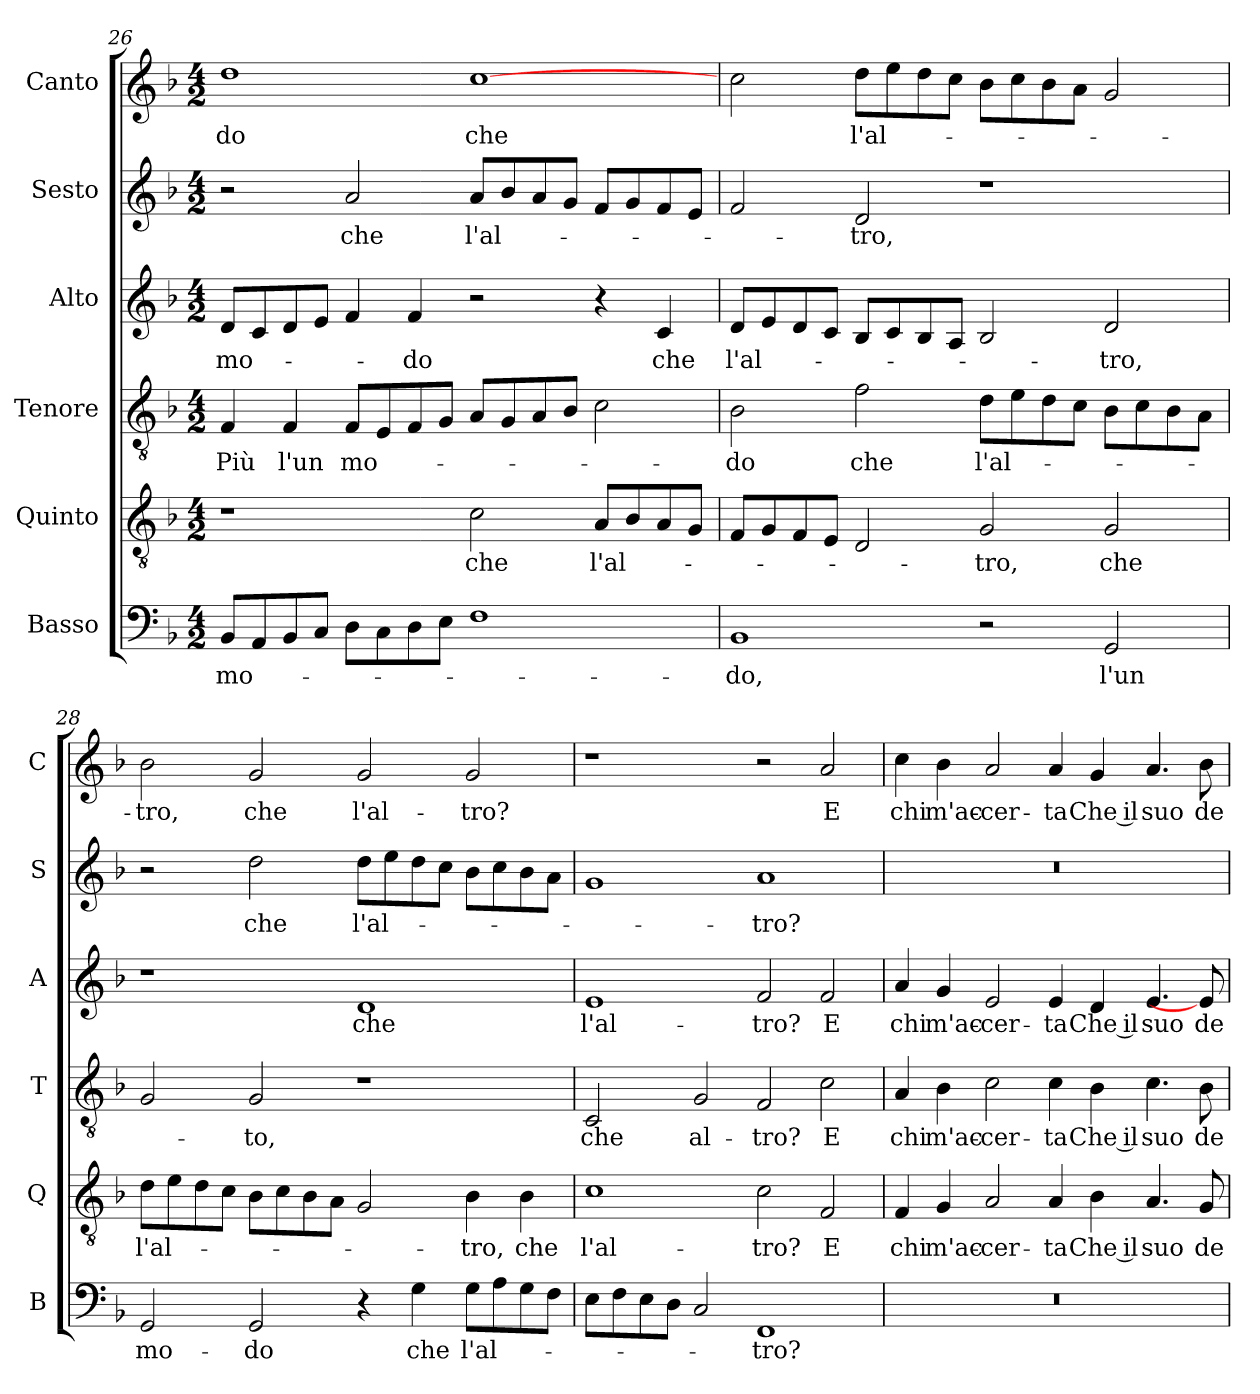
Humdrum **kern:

**kern	**text	**kern	**text	**kern	**text	**kern	**text	**kern	**text	**kern	**text
*part6	*part6	*part5	*part5	*part4	*part4	*part3	*part3	*part2	*part2	*part1	*part1
*staff6	*staff6	*staff5	*staff5	*staff4	*staff4	*staff3	*staff3	*staff2	*staff2	*staff1	*staff1
*I"Basso	*	*I"Quinto	*	*I"Tenore	*	*I"Alto	*	*I"Sesto	*	*I"Canto	*
*I'B	*	*I'Q	*	*I'T	*	*I'A	*	*I'S	*	*I'C	*
*clefF4	*	*clefGv2	*	*clefGv2	*	*clefG2	*	*clefG2	*	*clefG2	*
*k[b-]	*	*k[b-]	*	*k[b-]	*	*k[b-]	*	*k[b-]	*	*k[b-]	*
*d:	*	*d:	*	*d:	*	*d:	*	*d:	*	*d:	*
*M4/2	*	*M4/2	*	*M4/2	*	*M4/2	*	*M4/2	*	*M4/2	*
=26	=26	=26	=26	=26	=26	=26	=26	=26	=26	=26	=26
8BB-L	mo-	1r	.	4F	Più	8dL	mo-	2r	.	1dd	-do
8AA	.	.	.	.	.	8c	.	.	.	.	.
8BB-	.	.	.	4F	l'un	8d	.	.	.	.	.
8CJ	.	.	.	.	.	8eJ	.	.	.	.	.
8DL	.	.	.	8FL	mo-	4f	.	2a	che	.	.
8C	.	.	.	8E	.	.	.	.	.	.	.
8D	.	.	.	8F	.	4f	-do	.	.	.	.
8EJ	.	.	.	8GJ	.	.	.	.	.	.	.
1F	.	2c	che	8AL	.	2r	.	8aL	l'al-	[1cc	che
.	.	.	.	8G	.	.	.	8b-	.	.	.
.	.	.	.	8A	.	.	.	8a	.	.	.
.	.	.	.	8B-J	.	.	.	8gJ	.	.	.
.	.	8AL	l'al-	2c	.	4r	.	8fL	.	.	.
.	.	8B-	.	.	.	.	.	8g	.	.	.
.	.	8A	.	.	.	4c	che	8f	.	.	.
.	.	8GJ	.	.	.	.	.	8eJ	.	.	.
=27	=27	=27	=27	=27	=27	=27	=27	=27	=27	=27	=27
1BB-	-do,	8FL	.	2B-	-do	8dL	l'al-	2f	.	2cc	.
.	.	8G	.	.	.	8e	.	.	.	.	.
.	.	8F	.	.	.	8d	.	.	.	.	.
.	.	8EJ	.	.	.	8cJ	.	.	.	.	.
.	.	2D	.	2f	che	8B-L	.	2d	-tro,	8ddL	l'al-
.	.	.	.	.	.	8c	.	.	.	8ee	.
.	.	.	.	.	.	8B-	.	.	.	8dd	.
.	.	.	.	.	.	8AJ	.	.	.	8ccJ	.
2r	.	2G	-tro,	8dL	l'al-	2B-	.	1r	.	8b-L	.
.	.	.	.	8e	.	.	.	.	.	8cc	.
.	.	.	.	8d	.	.	.	.	.	8b-	.
.	.	.	.	8cJ	.	.	.	.	.	8aJ	.
2GG	l'un	2G	che	8B-L	.	2d	-tro,	.	.	2g	.
.	.	.	.	8c	.	.	.	.	.	.	.
.	.	.	.	8B-	.	.	.	.	.	.	.
.	.	.	.	8AJ	.	.	.	.	.	.	.
=28	=28	=28	=28	=28	=28	=28	=28	=28	=28	=28	=28
2GG	mo-	8dL	l'al-	2G	.	1r	.	2r	.	2b-	-tro,
.	.	8e	.	.	.	.	.	.	.	.	.
.	.	8d	.	.	.	.	.	.	.	.	.
.	.	8cJ	.	.	.	.	.	.	.	.	.
2GG	-do	8B-L	.	2G	-to,	.	.	2dd	che	2g	che
.	.	8c	.	.	.	.	.	.	.	.	.
.	.	8B-	.	.	.	.	.	.	.	.	.
.	.	8AJ	.	.	.	.	.	.	.	.	.
4r	.	2G	.	1r	.	1d	che	8ddL	l'al-	2g	l'al-
.	.	.	.	.	.	.	.	8ee	.	.	.
4G	che	.	.	.	.	.	.	8dd	.	.	.
.	.	.	.	.	.	.	.	8ccJ	.	.	.
8GL	l'al-	4B-	-tro,	.	.	.	.	8b-L	.	2g	-tro?
8A	.	.	.	.	.	.	.	8cc	.	.	.
8G	.	4B-	che	.	.	.	.	8b-	.	.	.
8FJ	.	.	.	.	.	.	.	8aJ	.	.	.
=29	=29	=29	=29	=29	=29	=29	=29	=29	=29	=29	=29
8EL	.	1c	l'al-	2C	che	1e	l'al-	1g	.	1r	.
8F	.	.	.	.	.	.	.	.	.	.	.
8E	.	.	.	.	.	.	.	.	.	.	.
8DJ	.	.	.	.	.	.	.	.	.	.	.
2C	.	.	.	2G	al-	.	.	.	.	.	.
1FF	-tro?	2c	-tro?	2F	-tro?	2f	-tro?	1a	-tro?	2r	.
.	.	2F	E	2c	E	2f	E	.	.	2a	E
=30	=30	=30	=30	=30	=30	=30	=30	=30	=30	=30	=30
0r	.	4F	chi	4A	chi	4a	chi	0r	.	4cc	chi
.	.	4G	m'ac-	4B-	m'ac-	4g	m'ac-	.	.	4b-	m'ac-
.	.	2A	-cer-	2c	-cer-	2e	-cer-	.	.	2a	-cer-
.	.	4A	-ta	4c	-ta	4e	-ta	.	.	4a	-ta
.	.	4B-	Che il	4B-	Che il	4d	Che il	.	.	4g	Che il
.	.	4.A	suo	4.c	suo	4.e	suo	.	.	4.a	suo
.	.	8G	de-	8B-	de-	8e]	de-	.	.	8b-	de-
=	=	=	=	=	=	=	=	=	=	=	=
*-	*-	*-	*-	*-	*-	*-	*-	*-	*-	*-	*-
